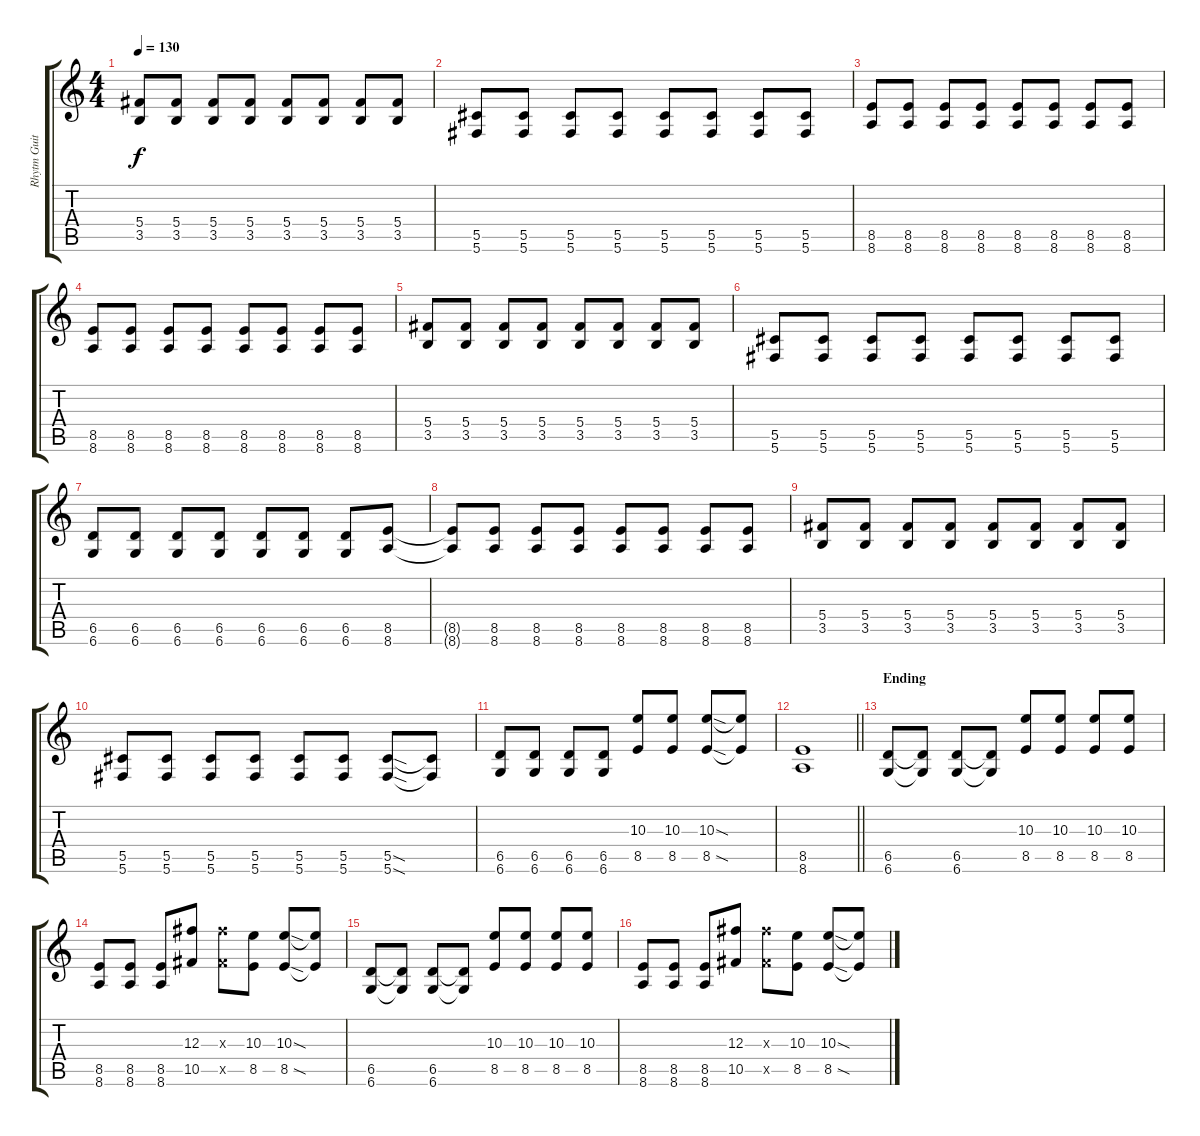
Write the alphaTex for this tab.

\track ("Rhytm Guitar [L]" "Rhytm Guit") {instrument distortionguitar}
\staff {score tabs}
\tuning (Eb4 Bb3 Gb3 Db3 Ab2 Db2) {hide}
\ts (4 4)
\tempo 130
\clef g2
\ks c
(5.4 3.5).8{dy f} (5.4 3.5).8 (5.4 3.5).8 (5.4 3.5).8 (5.4 3.5).8 (5.4 3.5).8 (5.4 3.5).8 (5.4 3.5).8 |
(5.5 5.6).8 (5.5 5.6).8 (5.5 5.6).8 (5.5 5.6).8 (5.5 5.6).8 (5.5 5.6).8 (5.5 5.6).8 (5.5 5.6).8 |
(8.5 8.6).8 (8.5 8.6).8 (8.5 8.6).8 (8.5 8.6).8 (8.5 8.6).8 (8.5 8.6).8 (8.5 8.6).8 (8.5 8.6).8 |
(8.5 8.6).8 (8.5 8.6).8 (8.5 8.6).8 (8.5 8.6).8 (8.5 8.6).8 (8.5 8.6).8 (8.5 8.6).8 (8.5 8.6).8 |
(5.4 3.5).8 (5.4 3.5).8 (5.4 3.5).8 (5.4 3.5).8 (5.4 3.5).8 (5.4 3.5).8 (5.4 3.5).8 (5.4 3.5).8 |
(5.5 5.6).8 (5.5 5.6).8 (5.5 5.6).8 (5.5 5.6).8 (5.5 5.6).8 (5.5 5.6).8 (5.5 5.6).8 (5.5 5.6).8 |
(6.5 6.6).8 (6.5 6.6).8 (6.5 6.6).8 (6.5 6.6).8 (6.5 6.6).8 (6.5 6.6).8 (6.5 6.6).8 (8.5 8.6).8 |
(8.5{t} 8.6{t}).8 (8.5 8.6).8 (8.5 8.6).8 (8.5 8.6).8 (8.5 8.6).8 (8.5 8.6).8 (8.5 8.6).8 (8.5 8.6).8 |
(5.4 3.5).8 (5.4 3.5).8 (5.4 3.5).8 (5.4 3.5).8 (5.4 3.5).8 (5.4 3.5).8 (5.4 3.5).8 (5.4 3.5).8 |
(5.5 5.6).8 (5.5 5.6).8 (5.5 5.6).8 (5.5 5.6).8 (5.5 5.6).8 (5.5 5.6).8 (5.5{sod} 5.6{sod}).8 (5.5{t} 5.6{t}).8 |
(6.5 6.6).8 (6.5 6.6).8 (6.5 6.6).8 (6.5 6.6).8 (10.3 8.5).8 (10.3 8.5).8 (10.3{sod} 8.5{sod}).8 (10.3{t} 8.5{t}).8 |
\barLineRight lightlight
(8.5 8.6).1 |
\section ("" "Ending")
(6.5 6.6).8 (6.5{t} 6.6{t}).8 (6.5 6.6).8 (6.5{t} 6.6{t}).8 (10.3 8.5).8 (10.3 8.5).8 (10.3 8.5).8 (10.3 8.5).8 |
(8.5 8.6).8 (8.5 8.6).8 (8.5 8.6).8 (12.3 10.5).8 (12.3{x} 10.5{x}).8 (10.3 8.5).8 (10.3{sod} 8.5{sod}).8 (10.3{t} 8.5{t}).8 |
(6.5 6.6).8 (6.5{t} 6.6{t}).8 (6.5 6.6).8 (6.5{t} 6.6{t}).8 (10.3 8.5).8 (10.3 8.5).8 (10.3 8.5).8 (10.3 8.5).8 |
(8.5 8.6).8 (8.5 8.6).8 (8.5 8.6).8 (12.3 10.5).8 (12.3{x} 10.5{x}).8 (10.3 8.5).8 (10.3{sod} 8.5{sod}).8 (10.3{t} 8.5{t}).8
